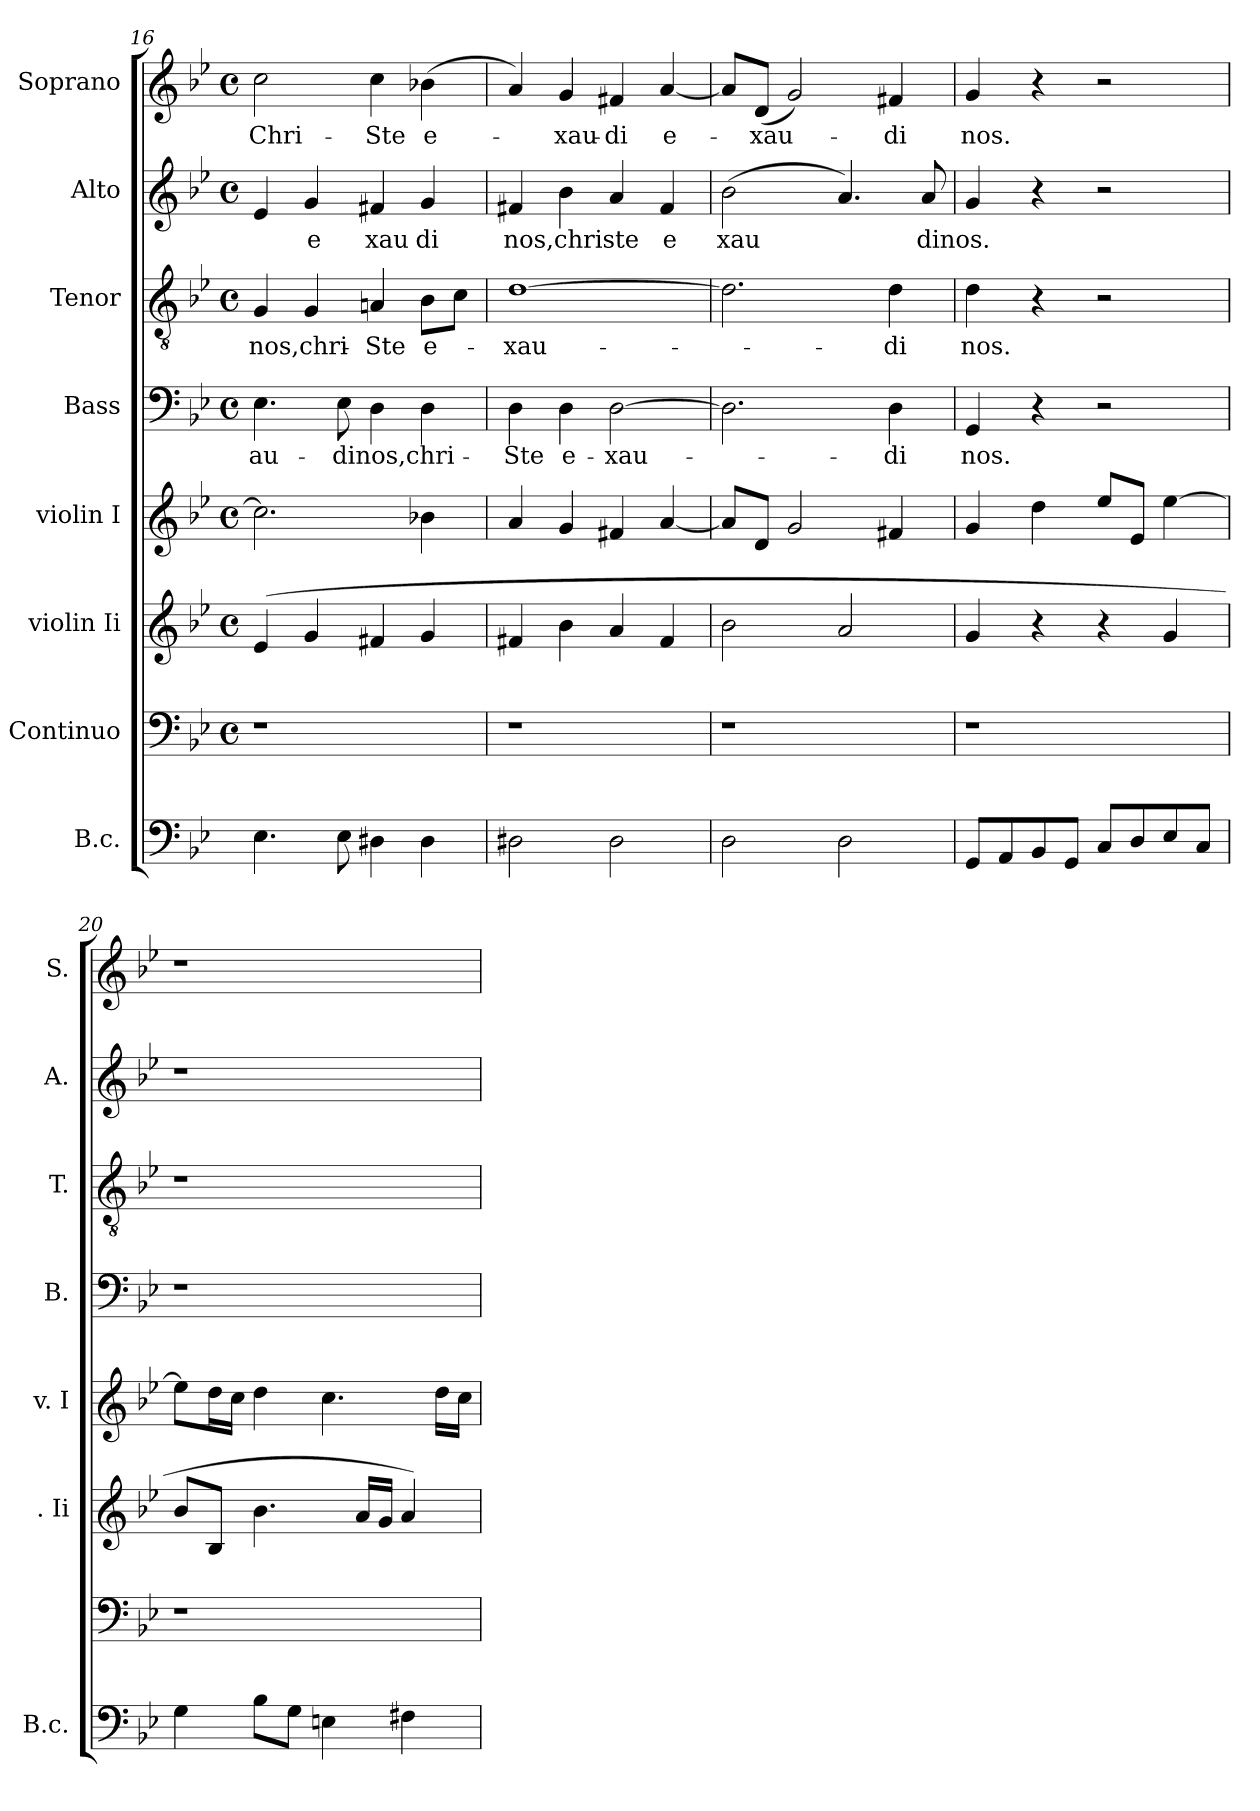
**kern	**kern	**kern	**kern	**kern	**text	**kern	**text	**kern	**text	**kern	**text
*part8	*part7	*part6	*part5	*part4	*part4	*part3	*part3	*part2	*part2	*part1	*part1
*staff8	*staff7	*staff6	*staff5	*staff4	*staff4	*staff3	*staff3	*staff2	*staff2	*staff1	*staff1
*I"B.c.	*I"Continuo	*I"violin Ii	*I"violin I	*I"Bass	*	*I"Tenor	*	*I"Alto	*	*I"Soprano	*
*I'B.c.	*	*I'. Ii	*I'v. I	*I'B.	*	*I'T.	*	*I'A.	*	*I'S.	*
!!LO:LB:g=z
*clefF4	*clefF4	*clefG2	*clefG2	*clefF4	*	*clefGv2	*	*clefG2	*	*clefG2	*
*k[b-e-]	*k[b-e-]	*k[b-e-]	*k[b-e-]	*k[b-e-]	*	*k[b-e-]	*	*k[b-e-]	*	*k[b-e-]	*
*B-:	*B-:	*B-:	*B-:	*B-:	*	*B-:	*	*B-:	*	*B-:	*
*	*M4/4	*M4/4	*M4/4	*M4/4	*	*M4/4	*	*M4/4	*	*M4/4	*
*	*met(c)	*met(c)	*met(c)	*met(c)	*	*met(c)	*	*met(c)	*	*met(c)	*
=16	=16	=16	=16	=16	=16	=16	=16	=16	=16	=16	=16
!	!	!	!	!	!LO:LY:b:cj	!	!LO:LY:b	!	!	!	!LO:LY:b:cj
4.E-<\	1r	(>4e-/	2.cc\]	4.E-\	au-	4G/	nos,chri-	4e-/	.	2cc\	Chri-
!	!	!	!	!	!	!	!	!	!LO:LY:b:cj	!	!
.	.	4g/	.	.	.	4G/	.	4g/	e	.	.
!	!	!	!	!	!LO:LY:b	!	!	!	!	!	!
8E-\	.	.	.	8E-\	-dinos,chri-	.	.	.	.	.	.
!	!	!	!	!	!	!	!LO:LY:b:cj	!	!LO:LY:b:cj	!	!LO:LY:b:cj
4D#\	.	4f#X/	.	4D\	.	4An/	-Ste	4f#X/	xau	4cc\	-Ste
!	!	!	!	!	!	!	!LO:LY:b:cj	!	!LO:LY:b:cj	!	!LO:LY:b:cj
4D#<\	.	4g/	4b-X\	4D\	.	8B-\L	e-	4g/	di	(>4b-X\	e-
.	.	.	.	.	.	8c\J	.	.	.	.	.
=17	=17	=17	=17	=17	=17	=17	=17	=17	=17	=17	=17
!	!	!	!	!	!LO:LY:b:cj	!	!LO:LY:b	!	!LO:LY:b	!	!
2D#\	1r	4f#X/	4a/	4D\	-Ste	[>1d	-xau-	4f#X/	nos,christe	4a/)	.
!	!	!	!	!	!LO:LY:b:cj	!	!	!	!	!	!LO:LY:b:cj
.	.	4b-\	4g/	4D\	e-	.	.	4b-\	.	4g/	-xau-
!	!	!	!	!	!LO:LY:b	!	!	!	!	!	!LO:LY:b:cj
2D#<\	.	4a/	4f#X/	[>2D\	-xau-	.	.	4a/	.	4f#X/	-di
!	!	!	!	!	!	!	!	!	!LO:LY:b:cj	!	!LO:LY:b:cj
.	.	4f#/	[<4a/	.	.	.	.	4f#/	e	[<4a/	e-
=18	=18	=18	=18	=18	=18	=18	=18	=18	=18	=18	=18
!	!	!	!	!	!	!	!	!	!LO:LY:b	!	!
2D<\	1r	2b-\	8a/L]	2.D\]	.	2.d\]	.	(>2b-\	xau	8a/L]	.
!	!	!	!	!	!	!	!	!	!	!	!LO:LY:b
.	.	.	8d/J	.	.	.	.	.	.	(<8d/J	-xau-
.	.	.	2g/	.	.	.	.	.	.	2g/)	.
2D<\	.	2a/	.	.	.	.	.	4.a/)	.	.	.
!	!	!	!	!	!LO:LY:b:cj	!	!LO:LY:b:cj	!	!	!	!LO:LY:b:cj
.	.	.	4f#X/	4D\	-di	4d\	-di	.	.	4f#X/	-di
!	!	!	!	!	!	!	!	!	!LO:LY:b	!	!
.	.	.	.	.	.	.	.	8a/	dinos.	.	.
=19	=19	=19	=19	=19	=19	=19	=19	=19	=19	=19	=19
!	!	!	!	!	!LO:LY:b:cj	!	!LO:LY:b:cj	!	!	!	!LO:LY:b:cj
8GG/L	1r	4g/	4g/	4GG/	nos.	4d\	nos.	4g/	.	4g/	nos.
8AA/	.	.	.	.	.	.	.	.	.	.	.
8BB-/	.	4r	4dd\	4r	.	4r	.	4r	.	4r	.
8GG/J	.	.	.	.	.	.	.	.	.	.	.
8C/L	.	4r	8ee-/L	2r	.	2r	.	2r	.	2r	.
8D/	.	.	8e-/J	.	.	.	.	.	.	.	.
8E-/	.	4g/	[>4ee-\	.	.	.	.	.	.	.	.
8C/J	.	.	.	.	.	.	.	.	.	.	.
=20	=20	=20	=20	=20	=20	=20	=20	=20	=20	=20	=20
4G<\	1r	8b-/L	8ee-\L]	1r	.	1r	.	1r	.	1r	.
.	.	8B-/J	16dd\	.	.	.	.	.	.	.	.
.	.	.	16cc\J	.	.	.	.	.	.	.	.
8B-\L	.	4.b-\	4dd\	.	.	.	.	.	.	.	.
8G\J	.	.	.	.	.	.	.	.	.	.	.
4E<\	.	.	4.cc\	.	.	.	.	.	.	.	.
.	.	16a/L	.	.	.	.	.	.	.	.	.
.	.	16g/J	.	.	.	.	.	.	.	.	.
4F#X<\	.	4a/)	.	.	.	.	.	.	.	.	.
.	.	.	16dd\L	.	.	.	.	.	.	.	.
.	.	.	16cc\J	.	.	.	.	.	.	.	.
=	=	=	=	=	=	=	=	=	=	=	=
*-	*-	*-	*-	*-	*-	*-	*-	*-	*-	*-	*-
